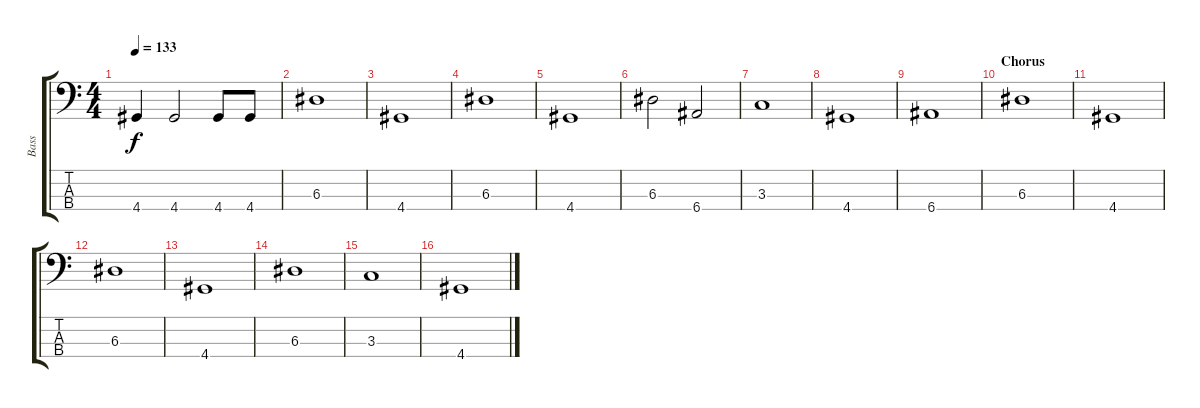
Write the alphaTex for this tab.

\track ("Bass" "Bass") {instrument electricbassfinger}
\staff {score tabs}
\tuning (G2 D2 A1 E1) {hide}
\ts (4 4)
\tempo 133
\clef f4
\ks c
4.4.4{dy f} 4.4.2 4.4.8 4.4.8 |
6.3.1 |
4.4.1 |
6.3.1 |
4.4.1 |
6.3.2 6.4.2 |
3.3.1 |
4.4.1 |
6.4.1 |
\section ("" "Chorus")
6.3.1 |
4.4.1 |
6.3.1 |
4.4.1 |
6.3.1 |
3.3.1 |
4.4.1
